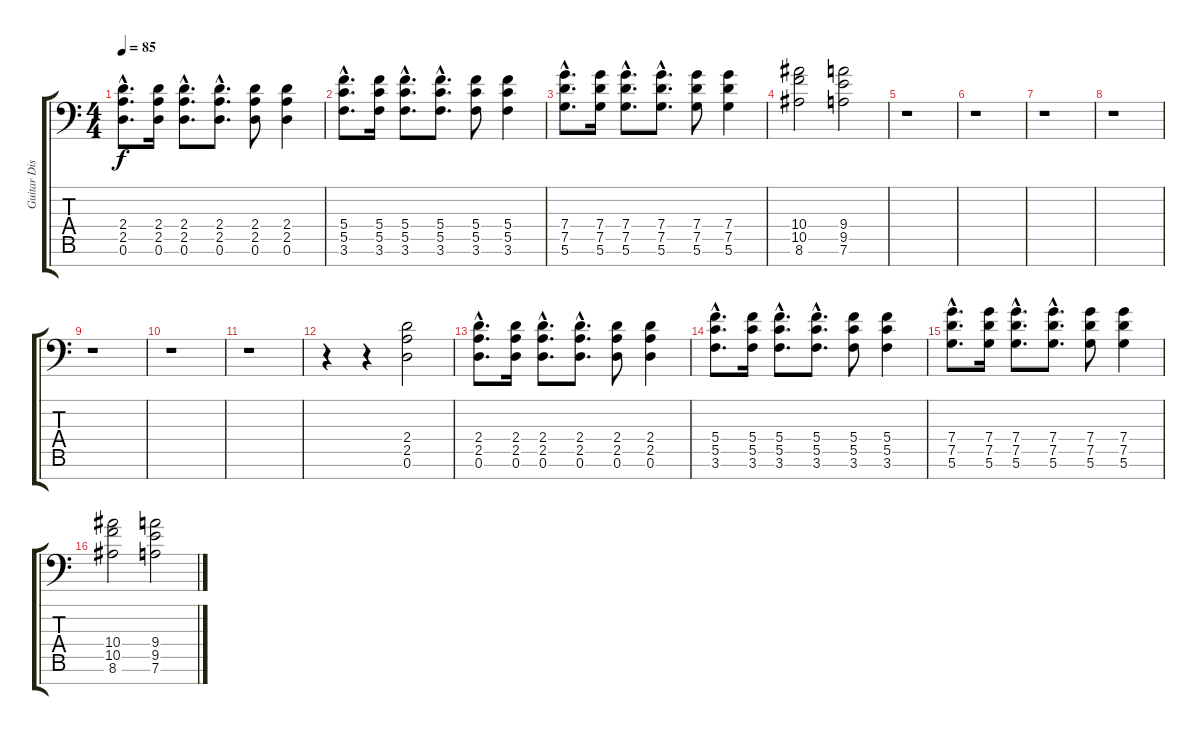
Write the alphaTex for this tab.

\track ("Guitar Dist" "Guitar Dis") {instrument distortionguitar}
\staff {score tabs}
\tuning (D4 A3 F3 C3 G2 D2 A1) {hide}
\ts (4 4)
\tempo 85
\clef f4
\ks c
(2.4{hac} 2.5{hac} 0.6{hac}).8{d dy f} (2.4 2.5 0.6).16 (2.4{hac} 2.5{hac} 0.6{hac}).8{d} (2.4{hac} 2.5{hac} 0.6{hac}).8{d} (2.4 2.5 0.6).8 (2.4 2.5 0.6).4 |
(5.4{hac} 5.5{hac} 3.6{hac}).8{d} (5.4 5.5 3.6).16 (5.4{hac} 5.5{hac} 3.6{hac}).8{d} (5.4{hac} 5.5{hac} 3.6{hac}).8{d} (5.4 5.5 3.6).8 (5.4 5.5 3.6).4 |
(7.4{hac} 7.5{hac} 5.6{hac}).8{d} (7.4 7.5 5.6).16 (7.4{hac} 7.5{hac} 5.6{hac}).8{d} (7.4{hac} 7.5{hac} 5.6{hac}).8{d} (7.4 7.5 5.6).8 (7.4 7.5 5.6).4 |
(10.4 10.5 8.6).2 (9.4 9.5 7.6).2 |
r.1 |
r.1 |
r.1 |
r.1 |
r.1 |
r.1 |
r.1 |
r.4{volume 0} r.4 (2.4 2.5 0.6).2{volume 12} |
(2.4{hac} 2.5{hac} 0.6{hac}).8{d} (2.4 2.5 0.6).16 (2.4{hac} 2.5{hac} 0.6{hac}).8{d} (2.4{hac} 2.5{hac} 0.6{hac}).8{d} (2.4 2.5 0.6).8 (2.4 2.5 0.6).4 |
(5.4{hac} 5.5{hac} 3.6{hac}).8{d} (5.4 5.5 3.6).16 (5.4{hac} 5.5{hac} 3.6{hac}).8{d} (5.4{hac} 5.5{hac} 3.6{hac}).8{d} (5.4 5.5 3.6).8 (5.4 5.5 3.6).4 |
(7.4{hac} 7.5{hac} 5.6{hac}).8{d} (7.4 7.5 5.6).16 (7.4{hac} 7.5{hac} 5.6{hac}).8{d} (7.4{hac} 7.5{hac} 5.6{hac}).8{d} (7.4 7.5 5.6).8 (7.4 7.5 5.6).4 |
(10.4 10.5 8.6).2 (9.4 9.5 7.6).2
